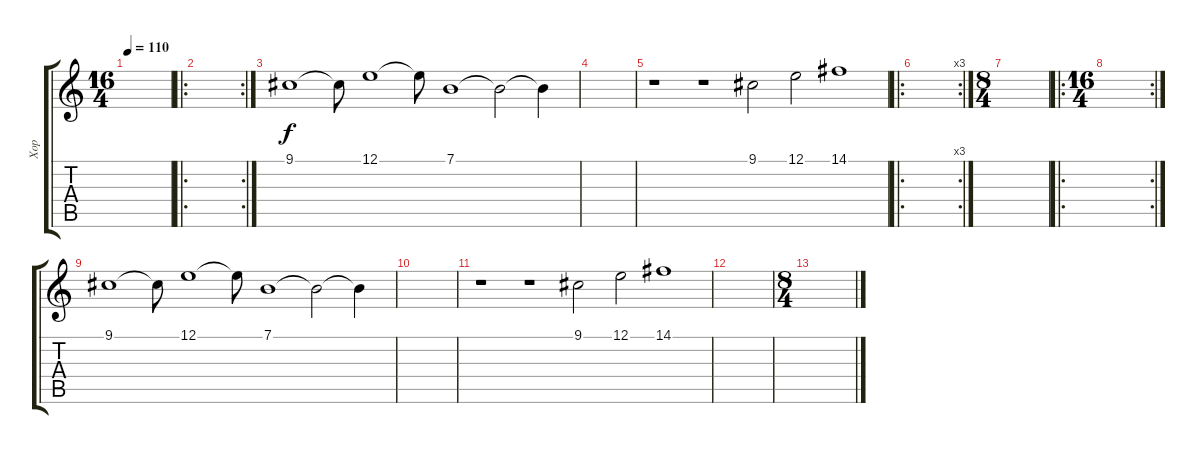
\track ("Хор" "Хор") {instrument choiraahs}
\staff {score tabs}
\tuning (E4 B3 G3 D3 A2 E2) {hide}
\ts (16 4)
\tempo 110
\clef g2
\ks c
|
\ro
\rc 2
|
9.1.1 9.1{t}.8 12.1.1 12.1{t}.8 7.1.1 7.1{t}.2{volume 8} 7.1{t}.4{volume 7} |
|
r.1{volume 13} r.1 9.1.2 12.1.2 14.1.1 |
\ro
\rc 3
|
\ts (8 4)
|
\ro
\rc 2
\ts (16 4)
|
9.1.1 9.1{t}.8 12.1.1 12.1{t}.8 7.1.1 7.1{t}.2{volume 8} 7.1{t}.4{volume 7} |
|
r.1{volume 13} r.1 9.1.2 12.1.2 14.1.1 |
|
\ts (8 4)
